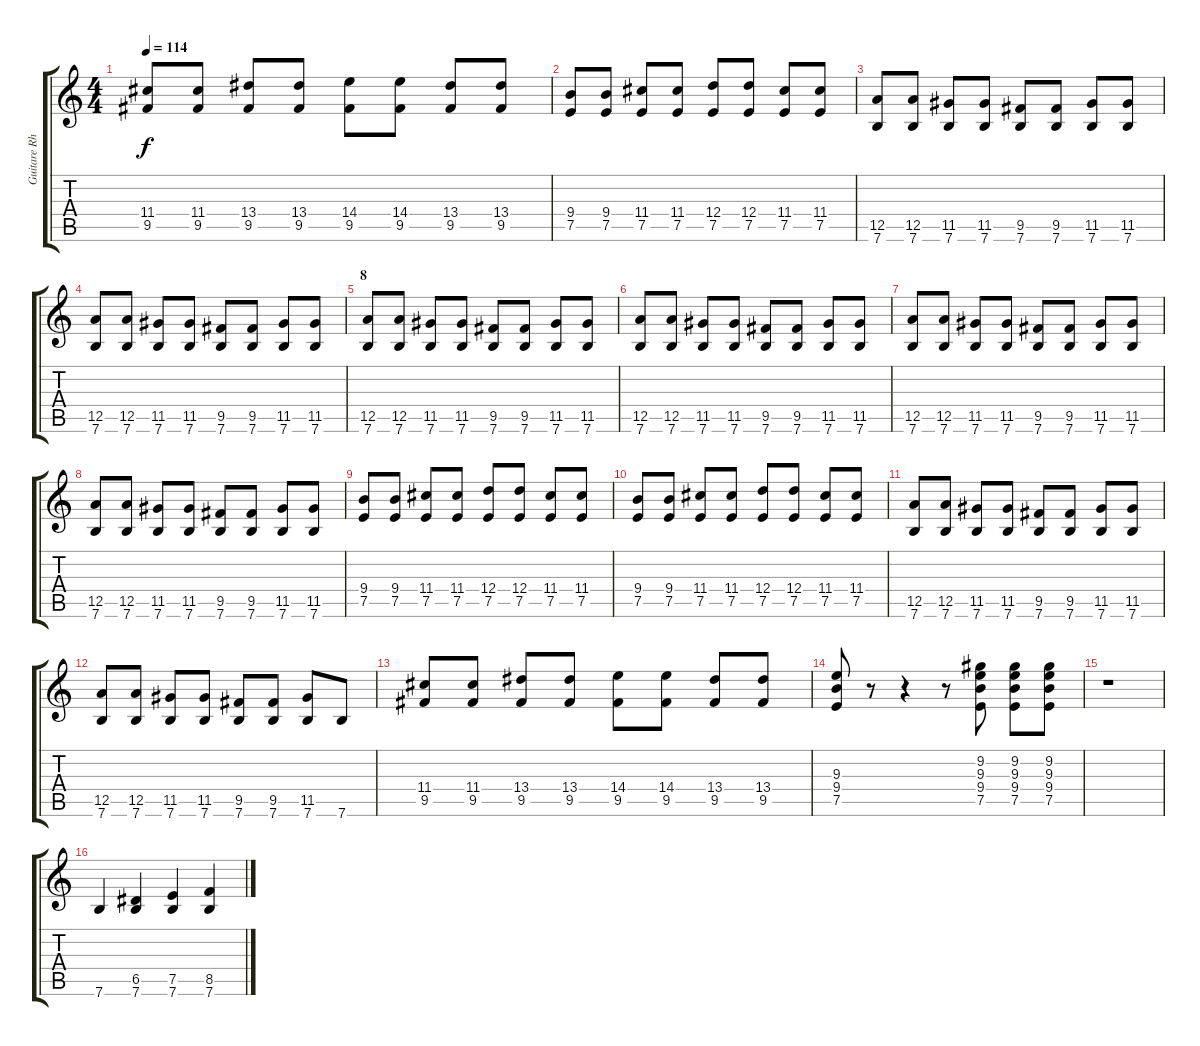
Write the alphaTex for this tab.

\track ("Guitare Rhytmique 1" "Guitare Rh") {instrument overdrivenguitar}
\staff {score tabs}
\tuning (E4 B3 G3 D3 A2 E2) {hide}
\ts (4 4)
\tempo 114
\clef g2
\ks c
(11.4 9.5).8{dy f} (11.4 9.5).8 (13.4 9.5).8 (13.4 9.5).8 (14.4 9.5).8 (14.4 9.5).8 (13.4 9.5).8 (13.4 9.5).8 |
(9.4 7.5).8 (9.4 7.5).8 (11.4 7.5).8 (11.4 7.5).8 (12.4 7.5).8 (12.4 7.5).8 (11.4 7.5).8 (11.4 7.5).8 |
(12.5 7.6).8 (12.5 7.6).8 (11.5 7.6).8 (11.5 7.6).8 (9.5 7.6).8 (9.5 7.6).8 (11.5 7.6).8 (11.5 7.6).8 |
(12.5 7.6).8 (12.5 7.6).8 (11.5 7.6).8 (11.5 7.6).8 (9.5 7.6).8 (9.5 7.6).8 (11.5 7.6).8 (11.5 7.6).8 |
\section ("" "8")
(12.5 7.6).8 (12.5 7.6).8 (11.5 7.6).8 (11.5 7.6).8 (9.5 7.6).8 (9.5 7.6).8 (11.5 7.6).8 (11.5 7.6).8 |
(12.5 7.6).8 (12.5 7.6).8 (11.5 7.6).8 (11.5 7.6).8 (9.5 7.6).8 (9.5 7.6).8 (11.5 7.6).8 (11.5 7.6).8 |
(12.5 7.6).8 (12.5 7.6).8 (11.5 7.6).8 (11.5 7.6).8 (9.5 7.6).8 (9.5 7.6).8 (11.5 7.6).8 (11.5 7.6).8 |
(12.5 7.6).8 (12.5 7.6).8 (11.5 7.6).8 (11.5 7.6).8 (9.5 7.6).8 (9.5 7.6).8 (11.5 7.6).8 (11.5 7.6).8 |
(9.4 7.5).8 (9.4 7.5).8 (11.4 7.5).8 (11.4 7.5).8 (12.4 7.5).8 (12.4 7.5).8 (11.4 7.5).8 (11.4 7.5).8 |
(9.4 7.5).8 (9.4 7.5).8 (11.4 7.5).8 (11.4 7.5).8 (12.4 7.5).8 (12.4 7.5).8 (11.4 7.5).8 (11.4 7.5).8 |
(12.5 7.6).8 (12.5 7.6).8 (11.5 7.6).8 (11.5 7.6).8 (9.5 7.6).8 (9.5 7.6).8 (11.5 7.6).8 (11.5 7.6).8 |
(12.5 7.6).8 (12.5 7.6).8 (11.5 7.6).8 (11.5 7.6).8 (9.5 7.6).8 (9.5 7.6).8 (11.5 7.6).8 7.6.8 |
(11.4 9.5).8 (11.4 9.5).8 (13.4 9.5).8 (13.4 9.5).8 (14.4 9.5).8 (14.4 9.5).8 (13.4 9.5).8 (13.4 9.5).8 |
(9.3 9.4 7.5).8 r.8 r.4 r.8 (9.2 9.3 9.4 7.5).8 (9.2 9.3 9.4 7.5).8 (9.2 9.3 9.4 7.5).8 |
r.1 |
7.6.4 (6.5 7.6).4 (7.5 7.6).4 (8.5 7.6).4
